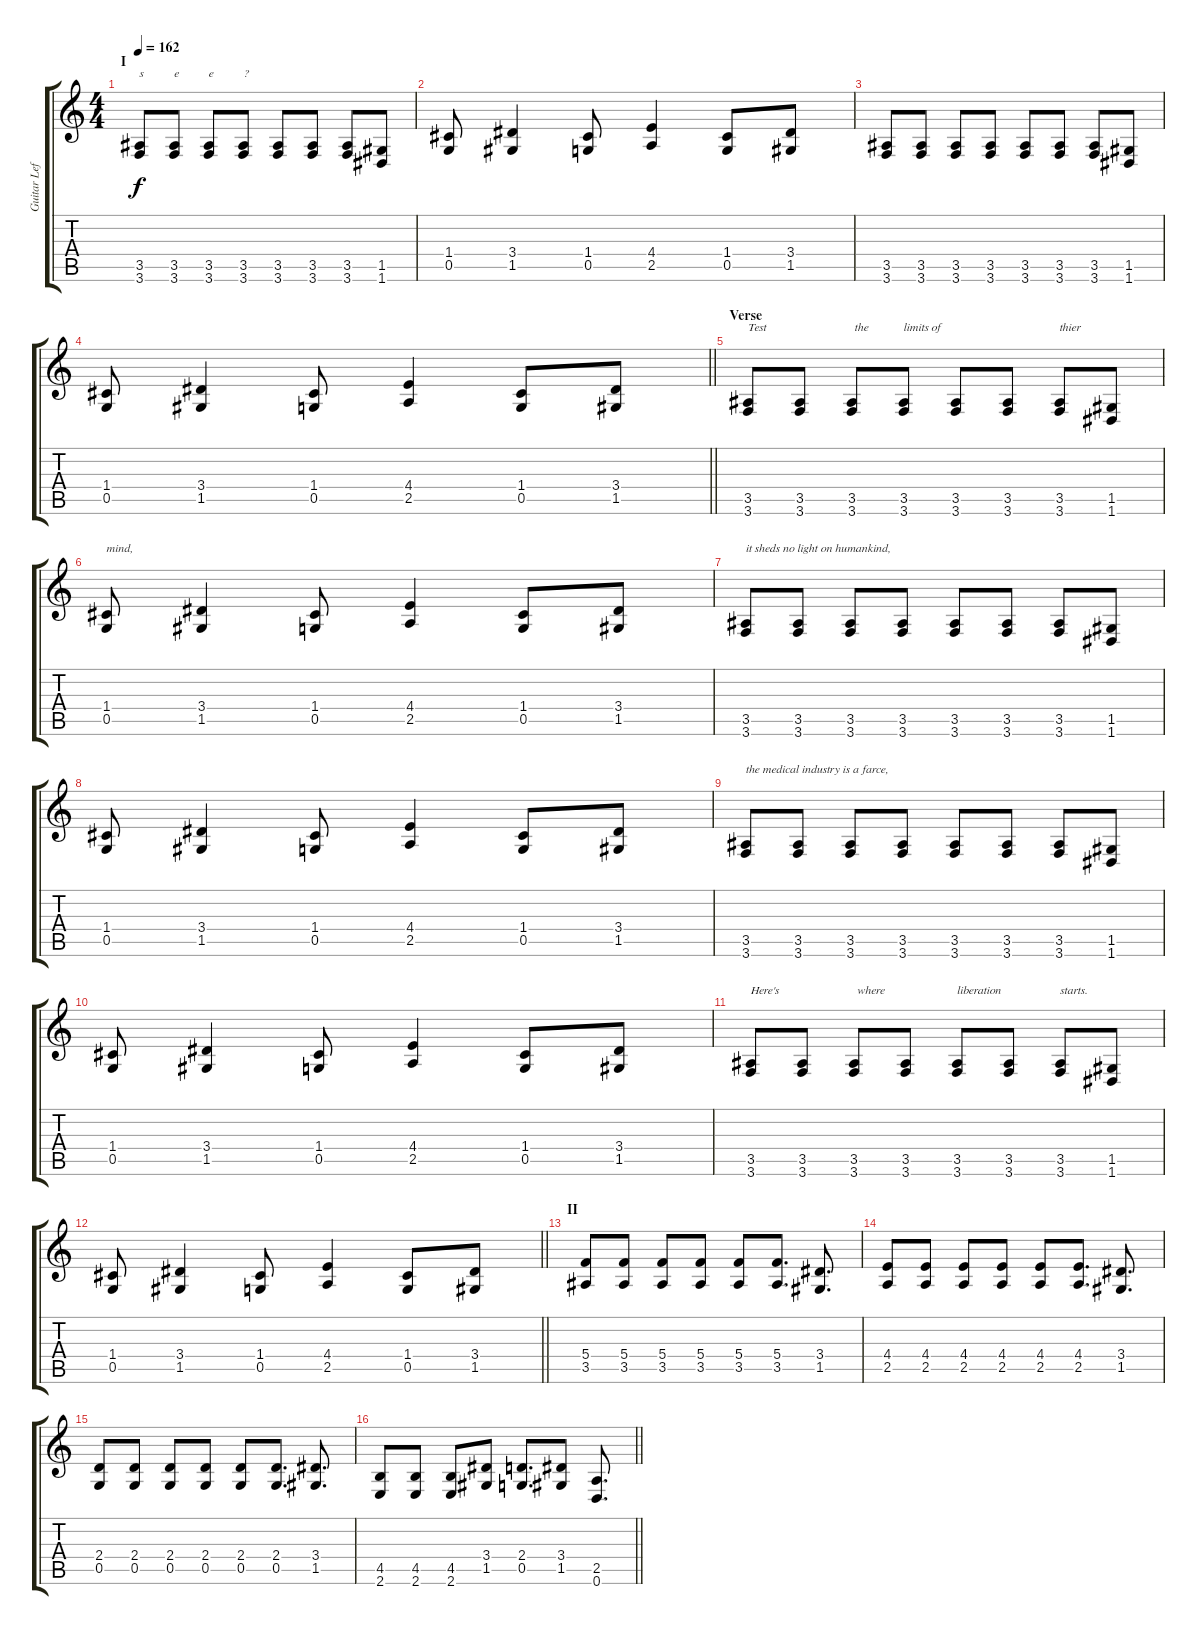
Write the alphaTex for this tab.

\track ("Guitar Left" "Guitar Lef") {instrument distortionguitar}
\staff {score tabs}
\tuning (D4 A3 F3 C3 G2 D2) {hide}
\ts (4 4)
\section ("" "I")
\tempo 162
\clef g2
\ks c
(3.5 3.6).8{txt "s" dy f} (3.5 3.6).8{txt "e"} (3.5 3.6).8{txt "e"} (3.5 3.6).8{txt "?"} (3.5 3.6).8 (3.5 3.6).8 (3.5 3.6).8 (1.5 1.6).8 |
(1.4 0.5).8 (3.4 1.5).4 (1.4 0.5).8 (4.4 2.5).4 (1.4 0.5).8 (3.4 1.5).8 |
(3.5 3.6).8 (3.5 3.6).8 (3.5 3.6).8 (3.5 3.6).8 (3.5 3.6).8 (3.5 3.6).8 (3.5 3.6).8 (1.5 1.6).8 |
\barLineRight lightlight
(1.4 0.5).8 (3.4 1.5).4 (1.4 0.5).8 (4.4 2.5).4 (1.4 0.5).8 (3.4 1.5).8 |
\section ("" "Verse")
(3.5 3.6).8{txt "Test"} (3.5 3.6).8 (3.5 3.6).8{txt " the "} (3.5 3.6).8{txt "limits of "} (3.5 3.6).8 (3.5 3.6).8 (3.5 3.6).8{txt "thier "} (1.5 1.6).8 |
(1.4 0.5).8{txt "mind,"} (3.4 1.5).4 (1.4 0.5).8 (4.4 2.5).4 (1.4 0.5).8 (3.4 1.5).8 |
(3.5 3.6).8{txt "it sheds no light on humankind,"} (3.5 3.6).8 (3.5 3.6).8 (3.5 3.6).8 (3.5 3.6).8 (3.5 3.6).8 (3.5 3.6).8 (1.5 1.6).8 |
(1.4 0.5).8 (3.4 1.5).4 (1.4 0.5).8 (4.4 2.5).4 (1.4 0.5).8 (3.4 1.5).8 |
(3.5 3.6).8{txt "the medical industry is a farce,"} (3.5 3.6).8 (3.5 3.6).8 (3.5 3.6).8 (3.5 3.6).8 (3.5 3.6).8 (3.5 3.6).8 (1.5 1.6).8 |
(1.4 0.5).8 (3.4 1.5).4 (1.4 0.5).8 (4.4 2.5).4 (1.4 0.5).8 (3.4 1.5).8 |
(3.5 3.6).8{txt "Here's"} (3.5 3.6).8 (3.5 3.6).8{txt " where "} (3.5 3.6).8 (3.5 3.6).8{txt "liberation "} (3.5 3.6).8 (3.5 3.6).8{txt "starts."} (1.5 1.6).8 |
\barLineRight lightlight
(1.4 0.5).8 (3.4 1.5).4 (1.4 0.5).8 (4.4 2.5).4 (1.4 0.5).8 (3.4 1.5).8 |
\section ("" "II")
(5.4 3.5).8 (5.4 3.5).8 (5.4 3.5).8 (5.4 3.5).8 (5.4 3.5).8 (5.4 3.5).8{d} (3.4 1.5).8{d} |
(4.4 2.5).8 (4.4 2.5).8 (4.4 2.5).8 (4.4 2.5).8 (4.4 2.5).8 (4.4 2.5).8{d} (3.4 1.5).8{d} |
(2.4 0.5).8 (2.4 0.5).8 (2.4 0.5).8 (2.4 0.5).8 (2.4 0.5).8 (2.4 0.5).8{d} (3.4 1.5).8{d} |
\barLineRight lightlight
(4.5 2.6).8 (4.5 2.6).8 (4.5 2.6).8 (3.4 1.5).8 (2.4 0.5).8{d} (3.4 1.5).8 (2.5 0.6).8{d}
